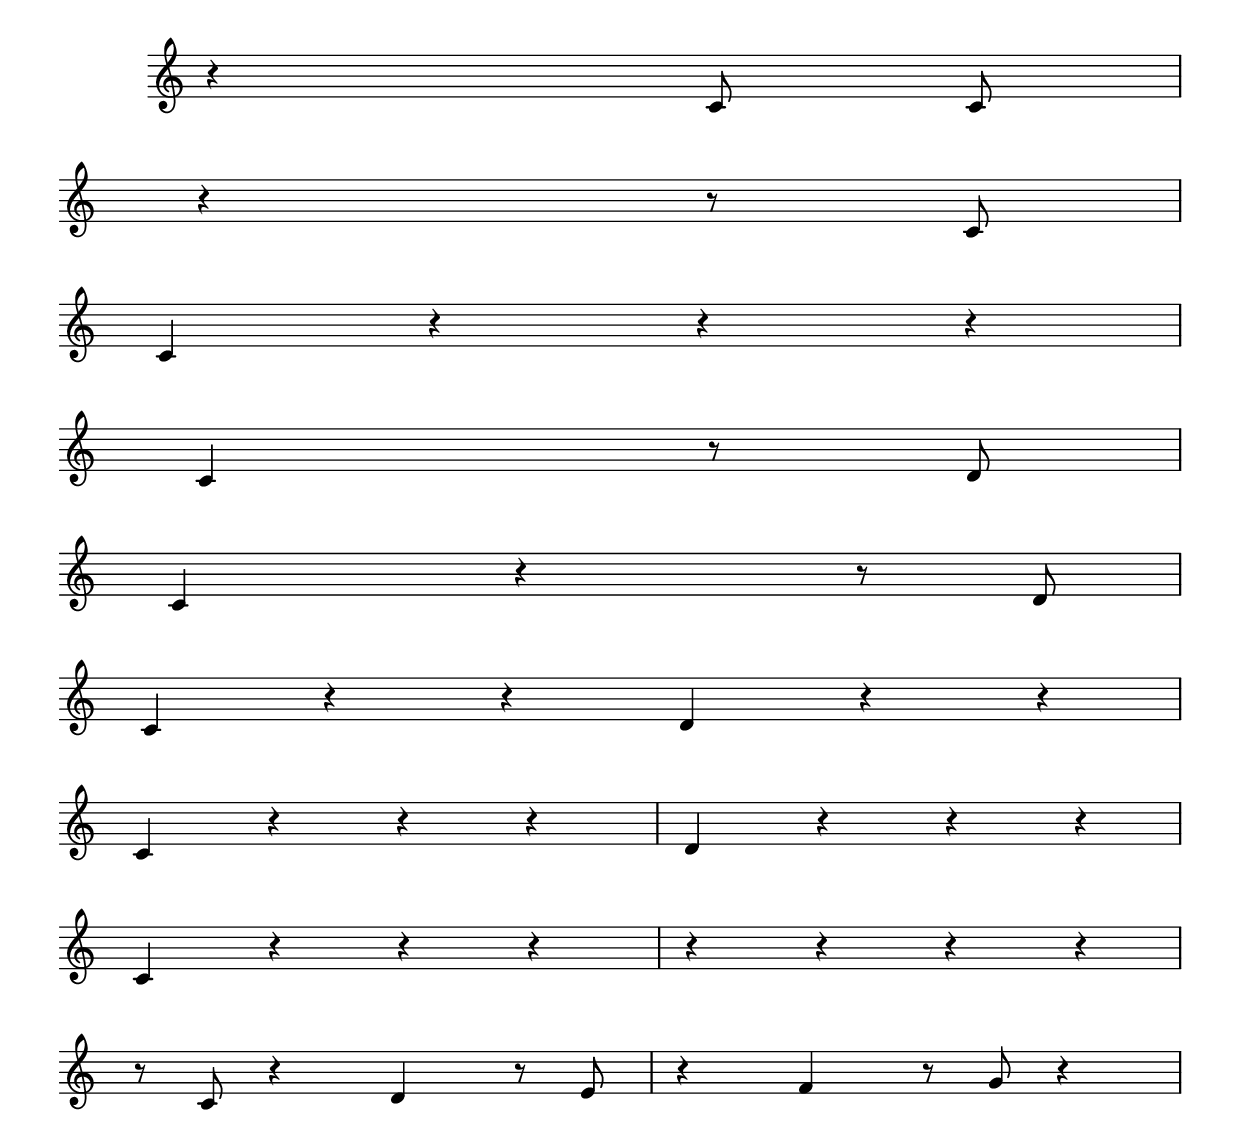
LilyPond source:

#(ly:set-option 'midi-extension "mid")
\version "2.12.3"
\include "english.ly"
\header{


}
%{
-- SS |

-- -S |

S - - - | 

S -R |

S -- -R |

S - - R - - |

S - - - | R - - - |

S - - - | - - - - |

-S -- R- -G | -- m- -P -- |

%}
melody = {
\once \override Staff.TimeSignature #'stencil = ##f
\clef treble
\key c \major
\autoBeamOn
\cadenzaOn


 r4 c'8 c'8 \bar "|"  \break
\grace s64 r4 r8 c'8 \bar "|"  \break
\grace s64 c'4 r4 r4 r4 \bar "|"  \break
\grace s64 c'4 r8 d'8 \bar "|"  \break
\grace s64 c'4 r4 r8 d'8 \bar "|"  \break
\grace s64 c'4 r4 r4 d'4 r4 r4 \bar "|"  \break
\grace s64 c'4 r4 r4 r4 \bar "|"  d'4 r4 r4 r4 \bar "|"  \break
\grace s64 c'4 r4 r4 r4 \bar "|"  r4 r4 r4 r4 \bar "|"  \break
\grace s64 r8 c'8 r4 d'4 r8 e'8 \bar "|"  r4 f'4 r8 g'8 r4 \bar "|"  \break

}


text = \lyricmode {
                  
}

\score{

<<
\new Voice = "one" {
\melody
}
\new Lyrics \lyricsto "one" \text
>>
\layout {
\context {
\Score
\remove "Bar_number_engraver"
}
}
\midi {
\context {
\Score
tempoWholesPerMinute = #(ly:make-moment 200 4)
}
}
}